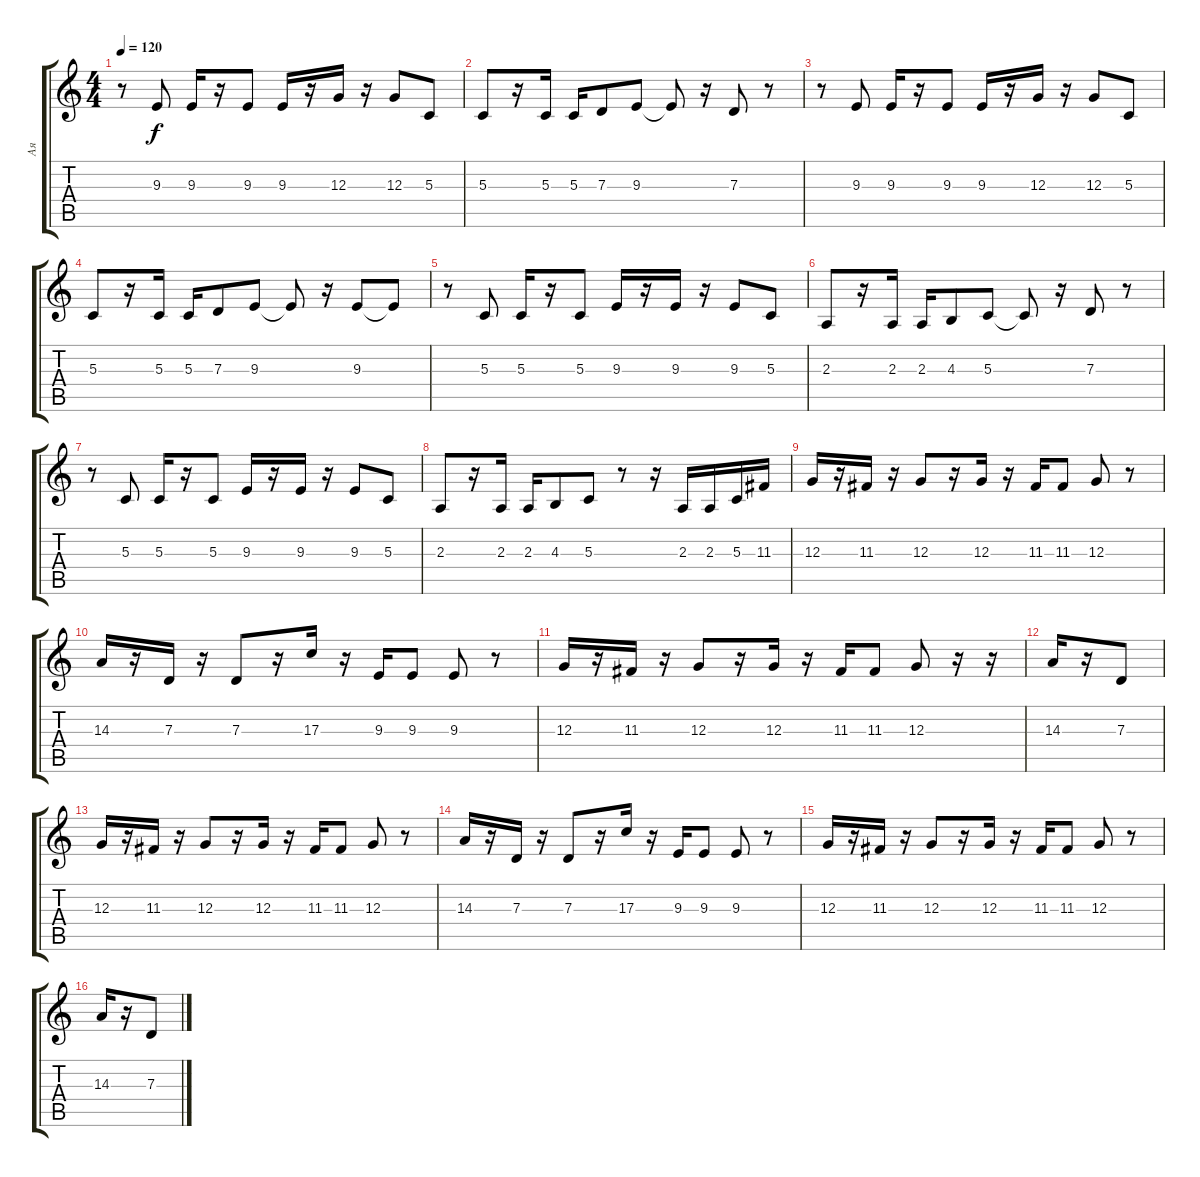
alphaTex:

\track ("Ая" "Ая") {instrument acousticgrandpiano}
\staff {score tabs}
\tuning (E4 B3 G3 D3 A2 E2) {hide}
\ts (4 4)
\tempo 120
\clef g2
\ks c
r.8{dy f instrument acousticgrandpiano} 9.3.8 9.3.16 r.16 9.3.8 9.3.16 r.16 12.3.16 r.16 12.3.8 5.3.8 |
5.3.8 r.16 5.3.16 5.3.16 7.3.8 9.3.8 9.3{t}.8 r.16 7.3.8 r.8 |
r.8 9.3.8 9.3.16 r.16 9.3.8 9.3.16 r.16 12.3.16 r.16 12.3.8 5.3.8 |
5.3.8 r.16 5.3.16 5.3.16 7.3.8 9.3.8 9.3{t}.8 r.16 9.3.8 9.3{t}.8 |
r.8 5.3.8 5.3.16 r.16 5.3.8 9.3.16 r.16 9.3.16 r.16 9.3.8 5.3.8 |
2.3.8 r.16 2.3.16 2.3.16 4.3.8 5.3.8 5.3{t}.8 r.16 7.3.8 r.8 |
r.8 5.3.8 5.3.16 r.16 5.3.8 9.3.16 r.16 9.3.16 r.16 9.3.8 5.3.8 |
2.3.8 r.16 2.3.16 2.3.16 4.3.8 5.3.8 r.8 r.16 2.3.16 2.3.16 5.3.16 11.3.16 |
12.3.16 r.16 11.3.16 r.16 12.3.8 r.16 12.3.16 r.16 11.3.16 11.3.8 12.3.8 r.8 |
14.3.16 r.16 7.3.16 r.16 7.3.8 r.16 17.3.16 r.16 9.3.16 9.3.8 9.3.8 r.8 |
12.3.16 r.16 11.3.16 r.16 12.3.8 r.16 12.3.16 r.16 11.3.16 11.3.8 12.3.8 r.16 r.16 |
14.3.16 r.16 7.3.8 |
12.3.16 r.16 11.3.16 r.16 12.3.8 r.16 12.3.16 r.16 11.3.16 11.3.8 12.3.8 r.8 |
14.3.16 r.16 7.3.16 r.16 7.3.8 r.16 17.3.16 r.16 9.3.16 9.3.8 9.3.8 r.8 |
12.3.16 r.16 11.3.16 r.16 12.3.8 r.16 12.3.16 r.16 11.3.16 11.3.8 12.3.8 r.8 |
14.3.16 r.16 7.3.8
